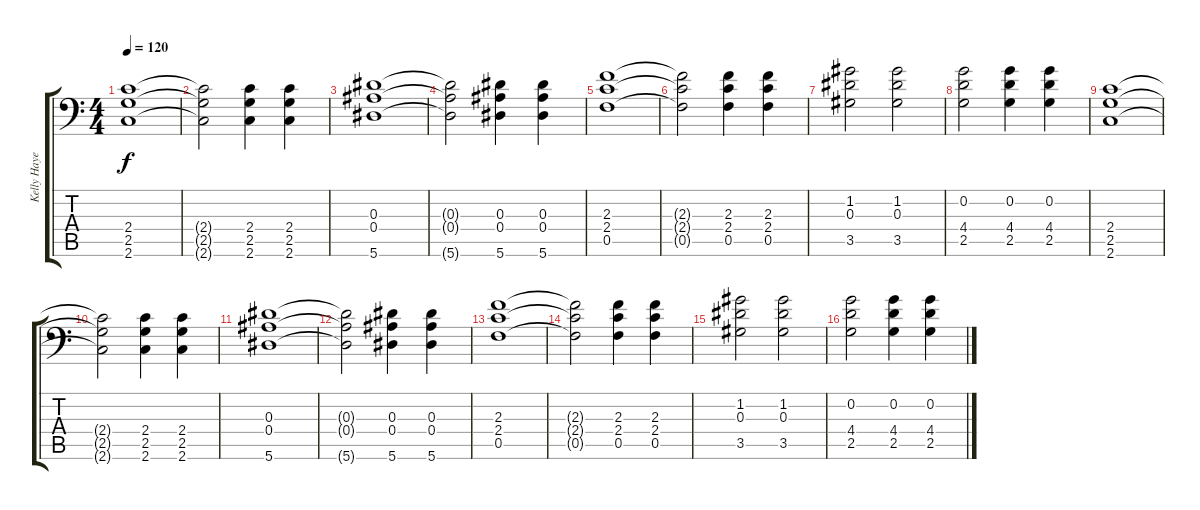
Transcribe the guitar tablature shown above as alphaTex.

\track ("Kelly Hayes/Lane Maverick - Guitar" "Kelly Haye") {instrument electricguitarclean}
\staff {score tabs}
\tuning (C4 G3 Eb3 Bb2 F2 Bb1) {hide}
\ts (4 4)
\tempo 120
\clef f4
\ks c
(2.4 2.5 2.6).1{dy f instrument distortionguitar} |
(2.4{t} 2.5{t} 2.6{t}).2 (2.4 2.5 2.6).4 (2.4 2.5 2.6).4 |
(0.3 0.4 5.6).1 |
(0.3{t} 0.4{t} 5.6{t}).2 (0.3 0.4 5.6).4 (0.3 0.4 5.6).4 |
(2.3 2.4 0.5).1 |
(2.3{t} 2.4{t} 0.5{t}).2 (2.3 2.4 0.5).4 (2.3 2.4 0.5).4 |
(1.2 0.3 3.5).2 (1.2 0.3 3.5).2 |
(0.2 4.4 2.5).2 (0.2 4.4 2.5).4 (0.2 4.4 2.5).4 |
(2.4 2.5 2.6).1 |
(2.4{t} 2.5{t} 2.6{t}).2 (2.4 2.5 2.6).4 (2.4 2.5 2.6).4 |
(0.3 0.4 5.6).1 |
(0.3{t} 0.4{t} 5.6{t}).2 (0.3 0.4 5.6).4 (0.3 0.4 5.6).4 |
(2.3 2.4 0.5).1 |
(2.3{t} 2.4{t} 0.5{t}).2 (2.3 2.4 0.5).4 (2.3 2.4 0.5).4 |
(1.2 0.3 3.5).2 (1.2 0.3 3.5).2 |
(0.2 4.4 2.5).2 (0.2 4.4 2.5).4 (0.2 4.4 2.5).4
